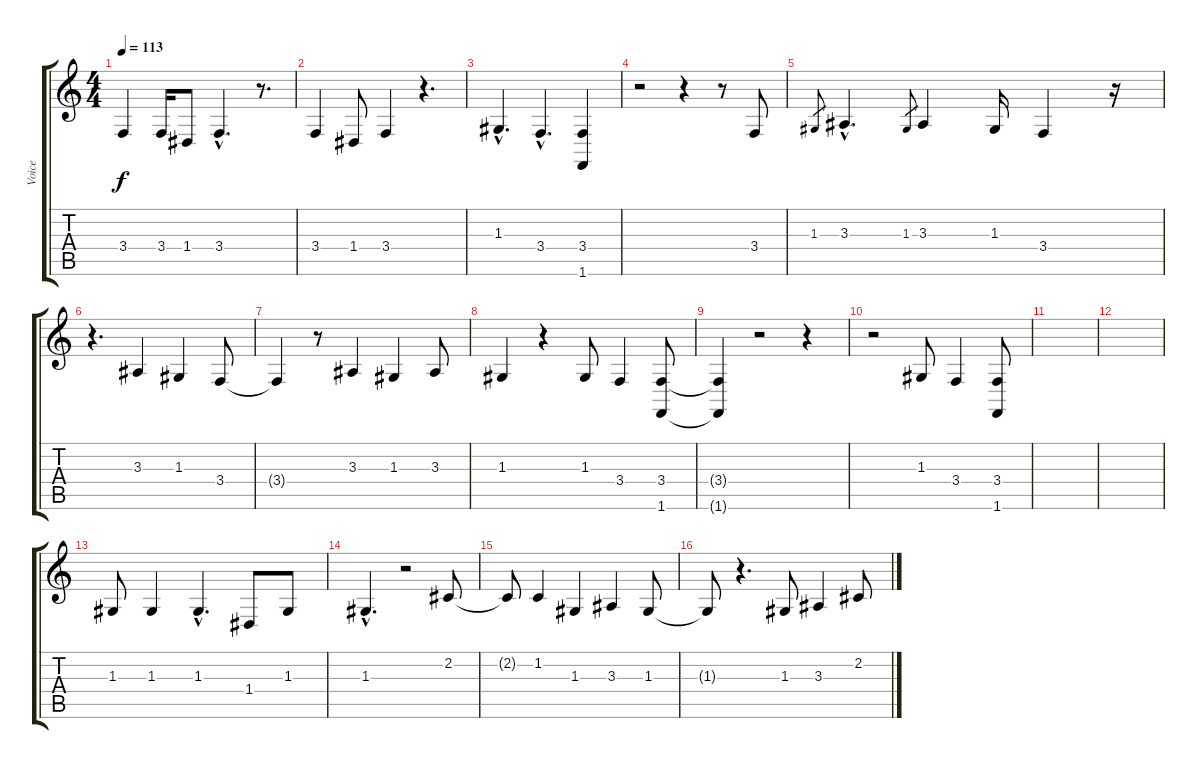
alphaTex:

\track ("Voice" "Voice") {instrument frenchhorn}
\staff {score tabs}
\tuning (E4 B3 G3 D3 A2 E2) {hide}
\ts (4 4)
\tempo 113
\clef g2
\ks c
3.4.4{dy f} 3.4.16 1.4.8 3.4{hac}.4{d} r.8{d} |
3.4.4 1.4.8 3.4.4 r.4{d} |
1.3{hac}.4{d} 3.4{hac}.4{d} (3.4 1.6).4 |
r.2 r.4 r.8 3.4.8 |
1.3.8{gr} 3.3{hac}.4{d} 1.3.8{gr} 3.3.4 1.3.16 3.4.4 r.16 |
r.4{d} 3.3.4 1.3.4 3.4.8 |
3.4{t}.4 r.8 3.3.4 1.3.4 3.3.8 |
1.3.4 r.4 1.3.8 3.4.4 (3.4 1.6).8 |
(3.4{t} 1.6{t}).4 r.2 r.4 |
r.2 1.3.8 3.4.4 (3.4 1.6).8 |
|
|
1.3.8 1.3.4 1.3{hac}.4{d} 1.4.8 1.3.8 |
1.3{hac}.4{d} r.2 2.2.8 |
2.2{t}.8 1.2.4 1.3.4 3.3.4 1.3.8 |
1.3{t}.8 r.4{d} 1.3.8 3.3.4 2.2.8
